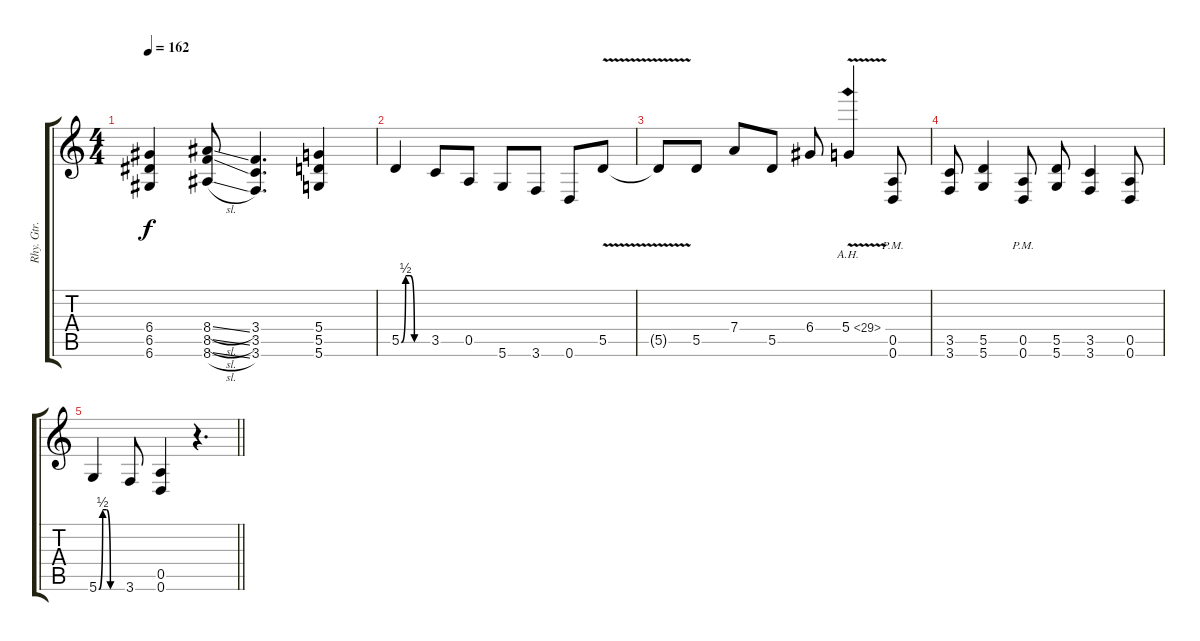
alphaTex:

\track ("Rhy. Gtr. 2" "Rhy. Gtr. ") {instrument distortionguitar}
\staff {score tabs}
\tuning (E4 B3 G3 D3 A2 D2) {hide}
\ts (4 4)
\tempo 162
\clef g2
\ks c
(6.4{t} 6.5{t} 6.6{t}).4{dy f} (8.4{sl} 8.5{sl} 8.6{sl}).8 (3.4 3.5 3.6).4{d} (5.4 5.5 5.6).4 |
5.5{be (custom 0 0 10 2 20 2 30 0 60 0)}.4 3.5.8 0.5.8 5.6.8 3.6.8 0.6.8 5.5{v}.8 |
5.5{t}.8 5.5.8 7.4.8 5.5.8 6.4.8 5.4{ah 24 v}.4 (0.5{pm} 0.6{pm}).8 |
(3.5 3.6).8 (5.5 5.6).4 (0.5{pm} 0.6{pm}).8 (5.5 5.6).8 (3.5 3.6).4 (0.5 0.6).8 |
\barLineRight lightlight
5.6{be (custom 0 0 10 2 20 2 30 0 60 0)}.4 3.6.8 (0.5 0.6).4 r.4{d}
